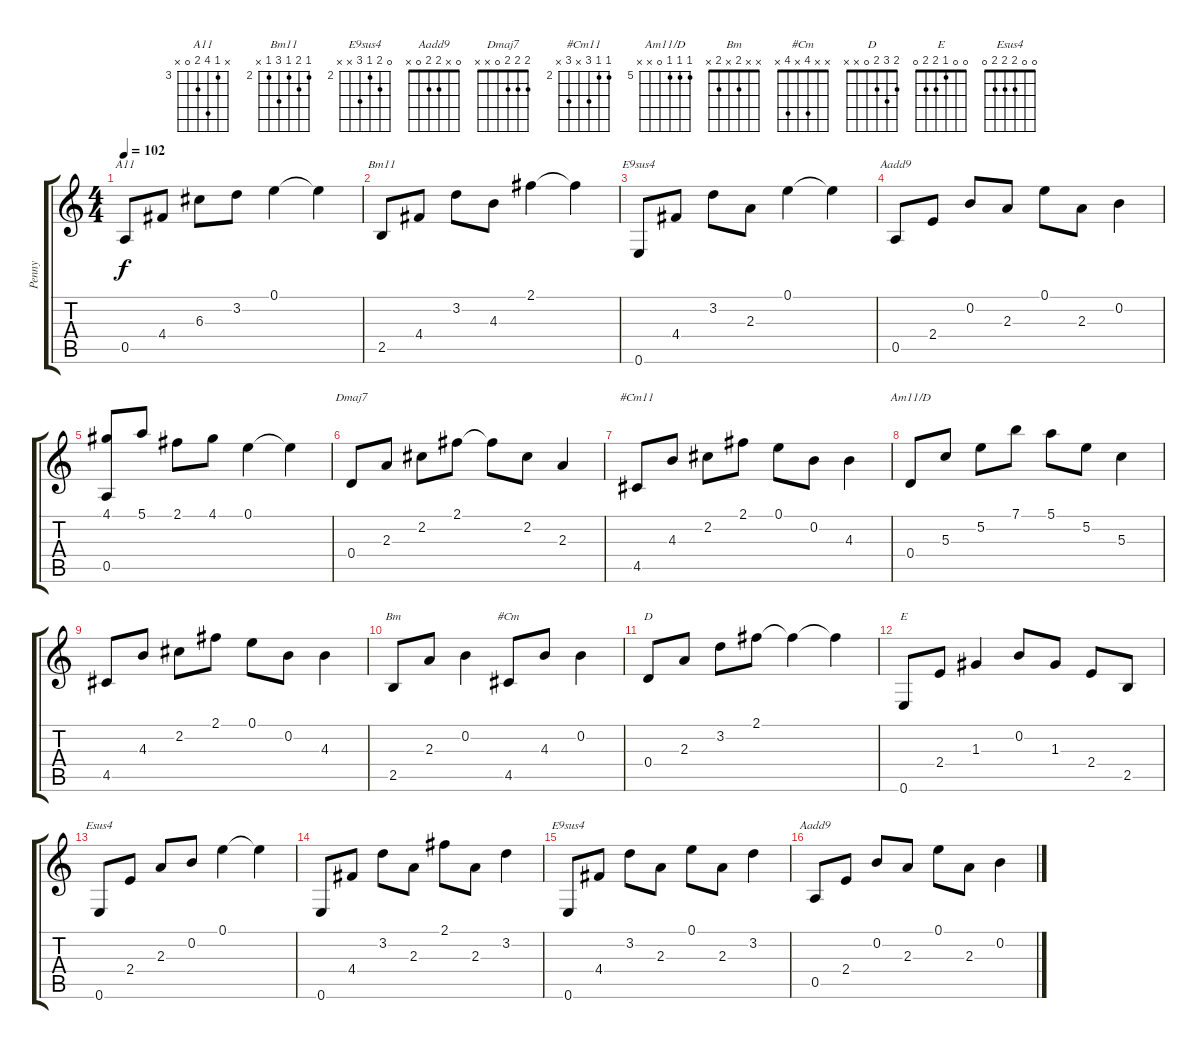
\track ("Penny" "Penny") {instrument acousticguitarsteel}
\staff {score tabs}
\tuning (E4 B3 G3 D3 A2 E2) {hide}
\chord ("A11" x 3 6 4 0 x) {firstfret 3}
\chord ("Bm11" 2 3 2 4 2 x) {firstfret 2}
\chord ("E9sus4" x 3 2 4 x 0) {firstfret 2}
\chord ("Aadd9" x x 2 2 0 x)
\chord ("Dmaj7" 2 2 2 0 x x)
\chord ("#Cm11" 2 2 4 x 4 x) {firstfret 2}
\chord ("Am11/D" 5 5 5 0 x x) {firstfret 5}
\chord ("Bm" x x 2 x 2 x)
\chord ("#Cm" x x 4 x 4 x)
\chord ("D" 2 3 2 0 x x)
\chord ("E" 0 0 1 2 2 0)
\chord ("Esus4" 0 0 2 2 2 0)
\chord ("E9sus4" 0 3 2 4 x x) {firstfret 2}
\chord ("Aadd9" 0 x 2 2 0 x)
\ts (4 4)
\tempo 102
\clef g2
\ks c
0.5.8{ch "A11" dy f} 4.4.8 6.3.8 3.2.8 0.1.4 0.1{t}.4 |
2.5.8{ch "Bm11"} 4.4.8 3.2.8 4.3.8 2.1.4 2.1{t}.4 |
0.6.8{ch "E9sus4"} 4.4.8 3.2.8 2.3.8 0.1.4 0.1{t}.4 |
0.5.8{ch "Aadd9"} 2.4.8 0.2.8 2.3.8 0.1.8 2.3.8 0.2.4 |
(4.1 0.5).8 5.1.8 2.1.8 4.1.8 0.1.4 0.1{t}.4 |
0.4.8{ch "Dmaj7"} 2.3.8 2.2.8 2.1.8 2.1{t}.8 2.2.8 2.3.4 |
4.5.8{ch "#Cm11"} 4.3.8 2.2.8 2.1.8 0.1.8 0.2.8 4.3.4 |
0.4.8{ch "Am11/D"} 5.3.8 5.2.8 7.1.8 5.1.8 5.2.8 5.3.4 |
4.5.8 4.3.8 2.2.8 2.1.8 0.1.8 0.2.8 4.3.4 |
2.5.8{ch "Bm"} 2.3.8 0.2.4 4.5.8{ch "#Cm"} 4.3.8 0.2.4 |
0.4.8{ch "D"} 2.3.8 3.2.8 2.1.8 2.1{t}.4 2.1{t}.4 |
0.6.8{ch "E"} 2.4.8 1.3.4 0.2.8 1.3.8 2.4.8 2.5.8 |
0.6.8{ch "Esus4"} 2.4.8 2.3.8 0.2.8 0.1.4 0.1{t}.4 |
0.6.8 4.4.8 3.2.8 2.3.8 2.1.8 2.3.8 3.2.4 |
0.6.8{ch "E9sus4"} 4.4.8 3.2.8 2.3.8 0.1.8 2.3.8 3.2.4 |
0.5.8{ch "Aadd9"} 2.4.8 0.2.8 2.3.8 0.1.8 2.3.8 0.2.4
